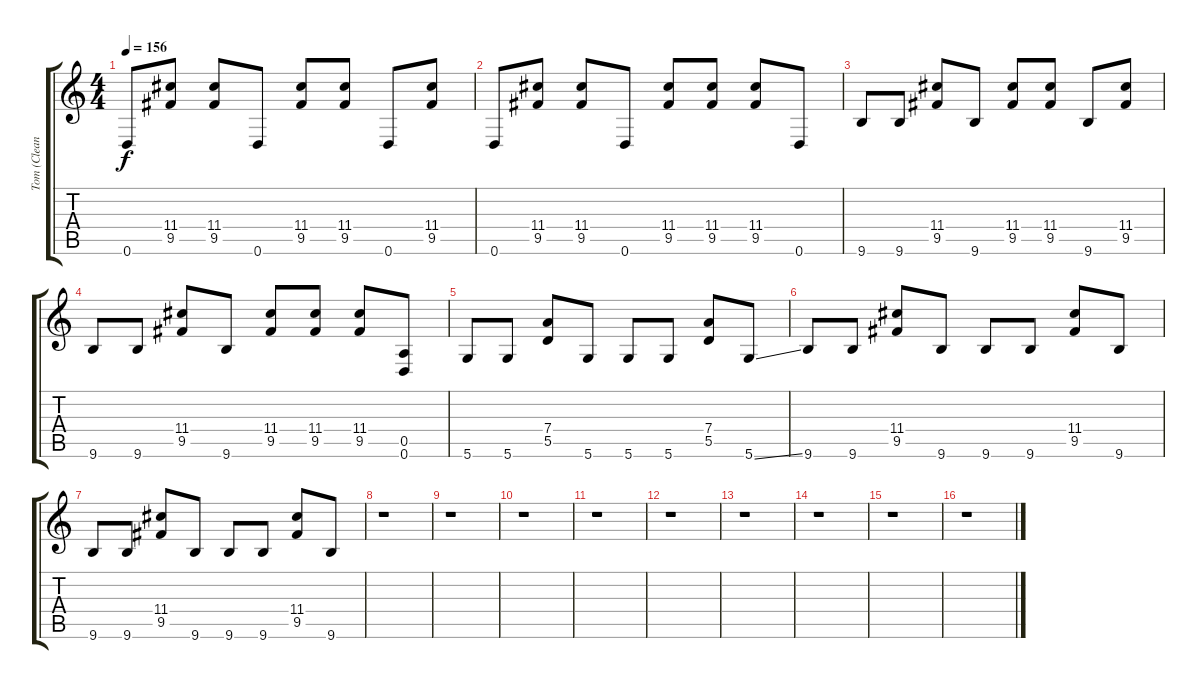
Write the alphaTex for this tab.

\track ("Tom (Clean)" "Tom (Clean") {instrument electricguitarmuted}
\staff {score tabs}
\tuning (E4 B3 G3 D3 A2 D2) {hide}
\ts (4 4)
\tempo 156
\clef g2
\ks c
0.6.8{dy f} (11.4 9.5).8 (11.4 9.5).8 0.6.8 (11.4 9.5).8 (11.4 9.5).8 0.6.8 (11.4 9.5).8 |
0.6.8 (11.4 9.5).8 (11.4 9.5).8 0.6.8 (11.4 9.5).8 (11.4 9.5).8 (11.4 9.5).8 0.6.8 |
9.6.8 9.6.8 (11.4 9.5).8 9.6.8 (11.4 9.5).8 (11.4 9.5).8 9.6.8 (11.4 9.5).8 |
9.6.8 9.6.8 (11.4 9.5).8 9.6.8 (11.4 9.5).8 (11.4 9.5).8 (11.4 9.5).8 (0.5 0.6).8 |
5.6.8 5.6.8 (7.4 5.5).8 5.6.8 5.6.8 5.6.8 (7.4 5.5).8 5.6{ss}.8 |
9.6.8 9.6.8 (11.4 9.5).8 9.6.8 9.6.8 9.6.8 (11.4 9.5).8 9.6.8 |
9.6.8 9.6.8 (11.4 9.5).8 9.6.8 9.6.8 9.6.8 (11.4 9.5).8 9.6.8 |
r.1 |
r.1 |
r.1 |
r.1 |
r.1 |
r.1 |
r.1 |
r.1 |
r.1
